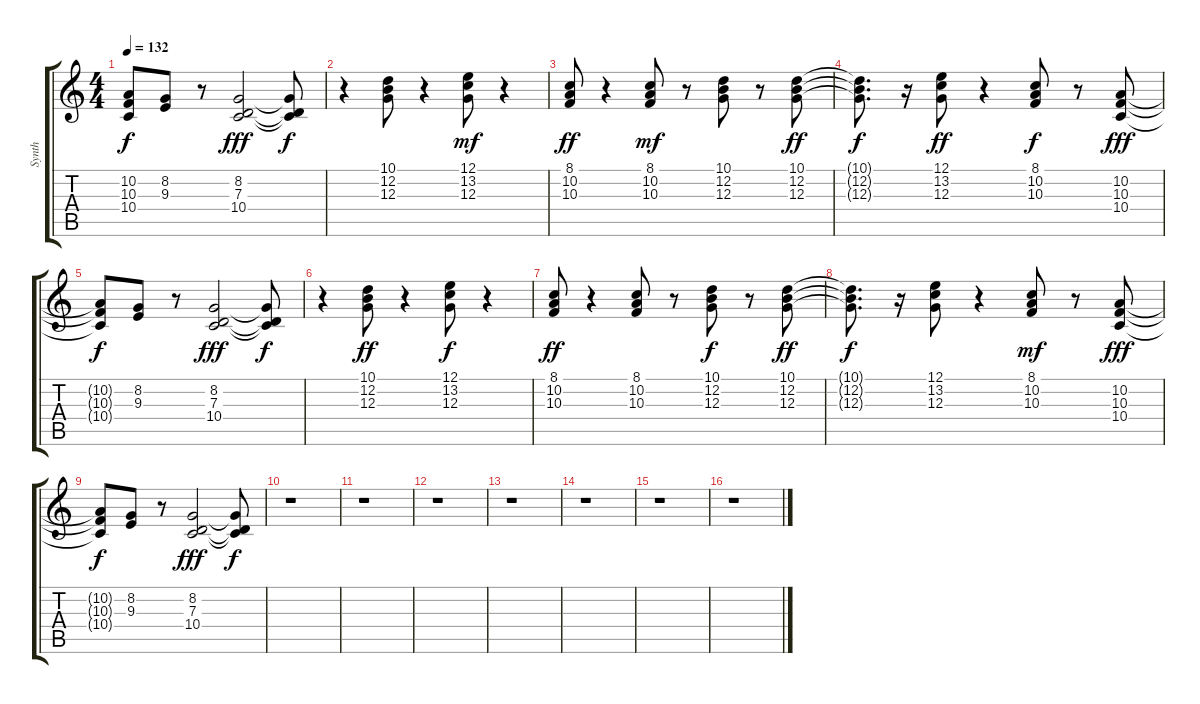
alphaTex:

\track ("Synth" "Synth") {instrument lead1square}
\staff {score tabs}
\tuning (E4 B3 G3 D3 A2 E2) {hide}
\ts (4 4)
\tempo 132
\clef g2
\ks c
(10.2{t} 10.3{t} 10.4{t}).8{dy f} (8.2 9.3).8 r.8 (8.2 7.3 10.4).2{dy fff} (8.2{t} 7.3{t} 10.4{t}).8{dy f} |
r.4 (10.1 12.2 12.3).8 r.4 (12.1 13.2 12.3).8{dy mf} r.4 |
(8.1 10.2 10.3).8{dy ff} r.4 (8.1 10.2 10.3).8{dy mf} r.8 (10.1 12.2 12.3).8 r.8 (10.1 12.2 12.3).8{dy ff} |
(10.1{t} 12.2{t} 12.3{t}).8{d dy f} r.16 (12.1 13.2 12.3).8{dy ff} r.4 (8.1 10.2 10.3).8{dy f} r.8 (10.2 10.3 10.4).8{dy fff} |
(10.2{t} 10.3{t} 10.4{t}).8{dy f} (8.2 9.3).8 r.8 (8.2 7.3 10.4).2{dy fff} (8.2{t} 7.3{t} 10.4{t}).8{dy f} |
r.4 (10.1 12.2 12.3).8{dy ff} r.4 (12.1 13.2 12.3).8{dy f} r.4 |
(8.1 10.2 10.3).8{dy ff} r.4 (8.1 10.2 10.3).8 r.8 (10.1 12.2 12.3).8{dy f} r.8 (10.1 12.2 12.3).8{dy ff} |
(10.1{t} 12.2{t} 12.3{t}).8{d dy f} r.16 (12.1 13.2 12.3).8 r.4 (8.1 10.2 10.3).8{dy mf} r.8 (10.2 10.3 10.4).8{dy fff} |
(10.2{t} 10.3{t} 10.4{t}).8{dy f} (8.2 9.3).8 r.8 (8.2 7.3 10.4).2{dy fff} (8.2{t} 7.3{t} 10.4{t}).8{dy f} |
r.1 |
r.1 |
r.1 |
r.1 |
r.1 |
r.1 |
r.1
